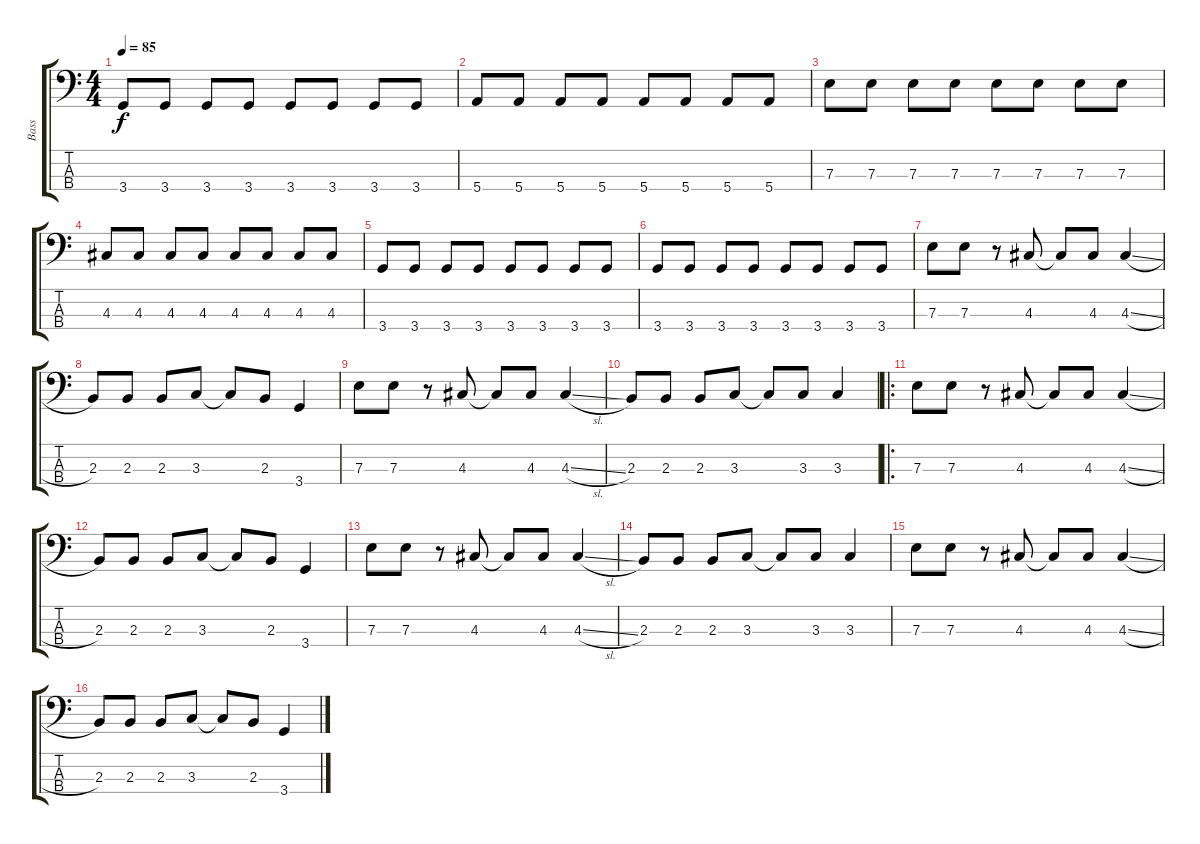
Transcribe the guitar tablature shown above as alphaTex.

\track ("Bass" "Bass") {instrument electricbassfinger}
\staff {score tabs}
\tuning (G2 D2 A1 E1) {hide}
\ts (4 4)
\tempo 85
\clef f4
\ks c
3.4.8{dy f} 3.4.8 3.4.8 3.4.8 3.4.8 3.4.8 3.4.8 3.4.8 |
5.4.8 5.4.8 5.4.8 5.4.8 5.4.8 5.4.8 5.4.8 5.4.8 |
7.3.8 7.3.8 7.3.8 7.3.8 7.3.8 7.3.8 7.3.8 7.3.8 |
4.3.8 4.3.8 4.3.8 4.3.8 4.3.8 4.3.8 4.3.8 4.3.8 |
3.4.8 3.4.8 3.4.8 3.4.8 3.4.8 3.4.8 3.4.8 3.4.8 |
3.4.8 3.4.8 3.4.8 3.4.8 3.4.8 3.4.8 3.4.8 3.4.8 |
7.3.8 7.3.8 r.8 4.3.8 4.3{t}.8 4.3.8 4.3{sl}.4 |
2.3.8 2.3.8 2.3.8 3.3.8 3.3{t}.8 2.3.8 3.4.4 |
7.3.8 7.3.8 r.8 4.3.8 4.3{t}.8 4.3.8 4.3{sl}.4 |
2.3.8 2.3.8 2.3.8 3.3.8 3.3{t}.8 3.3.8 3.3.4 |
\ro
7.3.8 7.3.8 r.8 4.3.8 4.3{t}.8 4.3.8 4.3{sl}.4 |
2.3.8 2.3.8 2.3.8 3.3.8 3.3{t}.8 2.3.8 3.4.4 |
7.3.8 7.3.8 r.8 4.3.8 4.3{t}.8 4.3.8 4.3{sl}.4 |
2.3.8 2.3.8 2.3.8 3.3.8 3.3{t}.8 3.3.8 3.3.4 |
7.3.8 7.3.8 r.8 4.3.8 4.3{t}.8 4.3.8 4.3{sl}.4 |
2.3.8 2.3.8 2.3.8 3.3.8 3.3{t}.8 2.3.8 3.4.4
